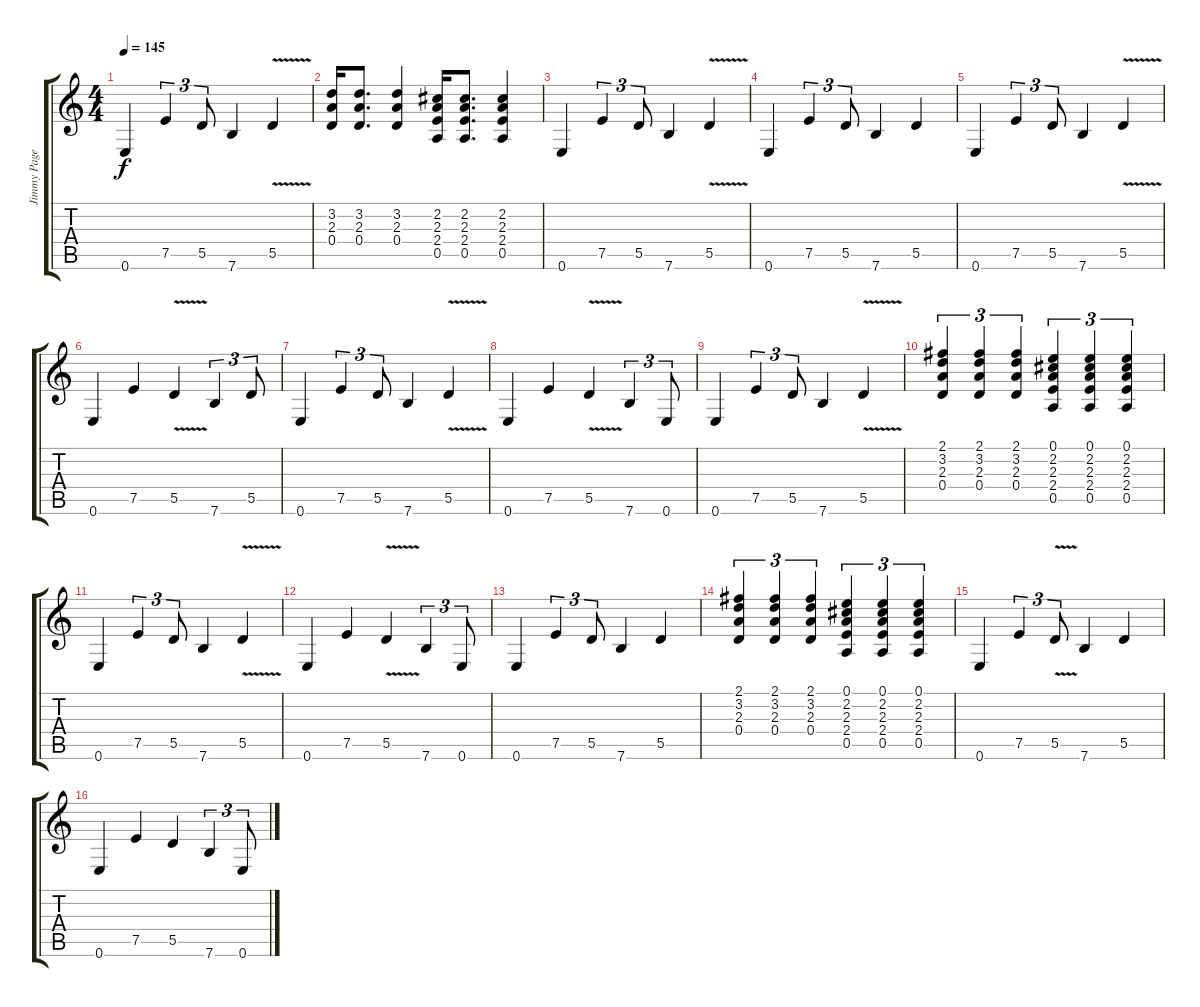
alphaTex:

\track ("Jimmy Page - Guitar" "Jimmy Page") {instrument overdrivenguitar}
\staff {score tabs}
\tuning (E4 B3 G3 D3 A2 E2) {hide}
\ts (4 4)
\tempo 145
\clef g2
\ks c
0.6.4{dy f} 7.5.4{tu (3 2)} 5.5.8{tu (3 2)} 7.6.4 5.5{v}.4 |
(3.2 2.3 0.4).16 (3.2 2.3 0.4).8{d} (3.2 2.3 0.4).4 (2.2 2.3 2.4 0.5).16 (2.2 2.3 2.4 0.5).8{d} (2.2 2.3 2.4 0.5).4 |
0.6.4 7.5.4{tu (3 2)} 5.5.8{tu (3 2)} 7.6.4 5.5{v}.4 |
0.6.4 7.5.4{tu (3 2)} 5.5.8{tu (3 2)} 7.6.4 5.5.4 |
0.6.4 7.5.4{tu (3 2)} 5.5.8{tu (3 2)} 7.6.4 5.5{v}.4 |
0.6.4 7.5.4 5.5{v}.4 7.6.4{tu (3 2)} 5.5.8{tu (3 2)} |
0.6.4 7.5.4{tu (3 2)} 5.5.8{tu (3 2)} 7.6.4 5.5{v}.4 |
0.6.4 7.5.4 5.5{v}.4 7.6.4{tu (3 2)} 0.6.8{tu (3 2)} |
0.6.4 7.5.4{tu (3 2)} 5.5.8{tu (3 2)} 7.6.4 5.5{v}.4 |
(2.1 3.2 2.3 0.4).4{tu (3 2)} (2.1 3.2 2.3 0.4).4{tu (3 2)} (2.1 3.2 2.3 0.4).4{tu (3 2)} (0.1 2.2 2.3 2.4 0.5).4{tu (3 2)} (0.1 2.2 2.3 2.4 0.5).4{tu (3 2)} (0.1 2.2 2.3 2.4 0.5).4{tu (3 2)} |
0.6.4 7.5.4{tu (3 2)} 5.5.8{tu (3 2)} 7.6.4 5.5{v}.4 |
0.6.4 7.5.4 5.5{v}.4 7.6.4{tu (3 2)} 0.6.8{tu (3 2)} |
0.6.4 7.5.4{tu (3 2)} 5.5.8{tu (3 2)} 7.6.4 5.5.4 |
(2.1 3.2 2.3 0.4).4{tu (3 2)} (2.1 3.2 2.3 0.4).4{tu (3 2)} (2.1 3.2 2.3 0.4).4{tu (3 2)} (0.1 2.2 2.3 2.4 0.5).4{tu (3 2)} (0.1 2.2 2.3 2.4 0.5).4{tu (3 2)} (0.1 2.2 2.3 2.4 0.5).4{tu (3 2)} |
0.6.4 7.5.4{tu (3 2)} 5.5{v}.8{tu (3 2)} 7.6.4 5.5.4 |
0.6.4 7.5.4 5.5.4 7.6.4{tu (3 2)} 0.6.8{tu (3 2)}
